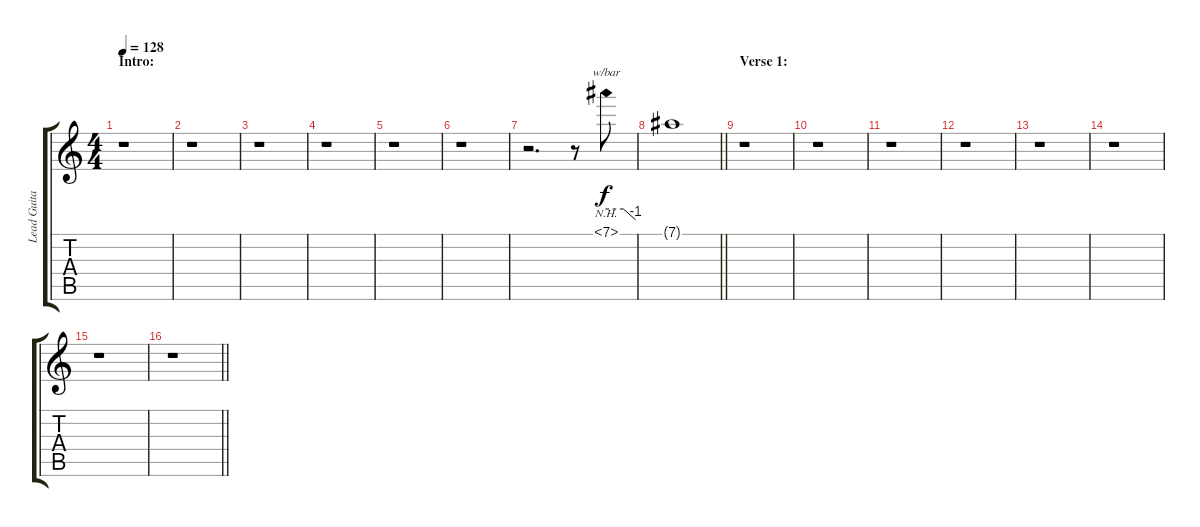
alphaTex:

\track ("Lead Guitar" "Lead Guita") {instrument distortionguitar}
\staff {score tabs}
\tuning (Eb4 Bb3 Gb3 Db3 Ab2 Eb2) {hide}
\ts (4 4)
\section ("" "Intro:")
\tempo 128
\clef g2
\ks c
r.1{dy f instrument distortionguitar} |
r.1 |
r.1 |
r.1 |
r.1 |
r.1 |
r.2{d} r.8 7.1{nh}.8{tbe (custom default 0 0 35 0 60 -4)} |
\barLineRight lightlight
7.1{t}.1 |
\section ("" "Verse 1:")
r.1 |
r.1 |
r.1 |
r.1 |
r.1 |
r.1 |
r.1 |
\barLineRight lightlight
r.1
